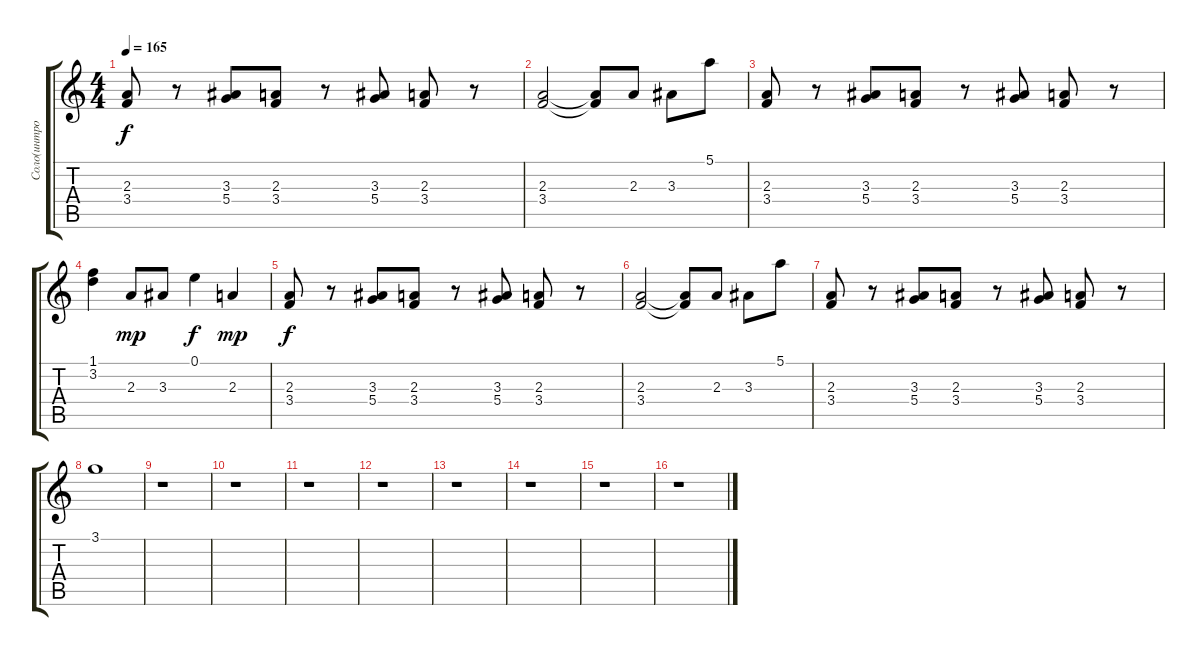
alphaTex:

\track ("Соло(интро)" "Соло(интро") {instrument electricguitarjazz}
\staff {score tabs}
\tuning (E4 B3 G3 D3 A2 E2) {hide}
\ts (4 4)
\tempo 165
\clef g2
\ks c
(2.3 3.4).8{dy f instrument electricguitarjazz} r.8 (3.3 5.4).8 (2.3 3.4).8 r.8 (3.3 5.4).8 (2.3 3.4).8 r.8 |
(2.3 3.4).2 (2.3{t} 3.4{t}).8 2.3.8 3.3.8 5.1.8 |
(2.3 3.4).8 r.8 (3.3 5.4).8 (2.3 3.4).8 r.8 (3.3 5.4).8 (2.3 3.4).8 r.8 |
(1.1 3.2).4 2.3.8{dy mp} 3.3.8 0.1.4{dy f} 2.3.4{dy mp} |
(2.3 3.4).8{dy f} r.8 (3.3 5.4).8 (2.3 3.4).8 r.8 (3.3 5.4).8 (2.3 3.4).8 r.8 |
(2.3 3.4).2 (2.3{t} 3.4{t}).8 2.3.8 3.3.8 5.1.8 |
(2.3 3.4).8 r.8 (3.3 5.4).8 (2.3 3.4).8 r.8 (3.3 5.4).8 (2.3 3.4).8 r.8 |
3.1.1 |
r.1 |
r.1 |
r.1 |
r.1 |
r.1 |
r.1 |
r.1 |
r.1
